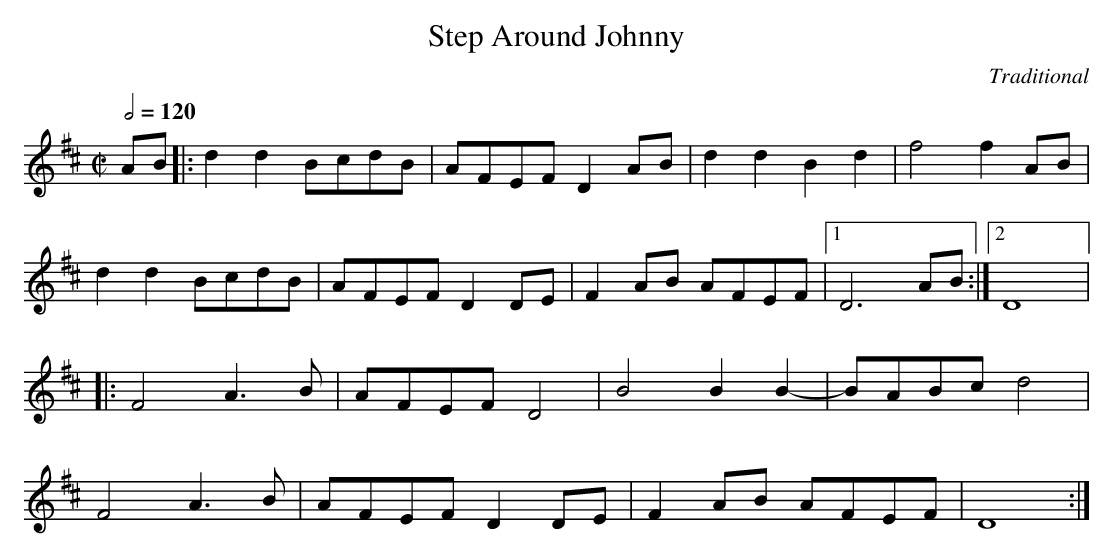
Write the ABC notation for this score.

X:1
T:Step Around Johnny
M:C|
L:1/8
Q:1/2=120 %tempo%
C:Traditional
K:Dmaj
AB |: d2d2 BcdB | AFEF D2AB | d2d2 B2d2 | f4 f2 AB |
d2d2 BcdB | AFEF D2 DE | F2AB AFEF |1 D6 AB :|2 D8 |:
F4 A3 B | AFEF D4 | B4 B2B2- | BABc d4 |
F4 A3 B | AFEF D2DE | F2AB AFEF | D8 :|
